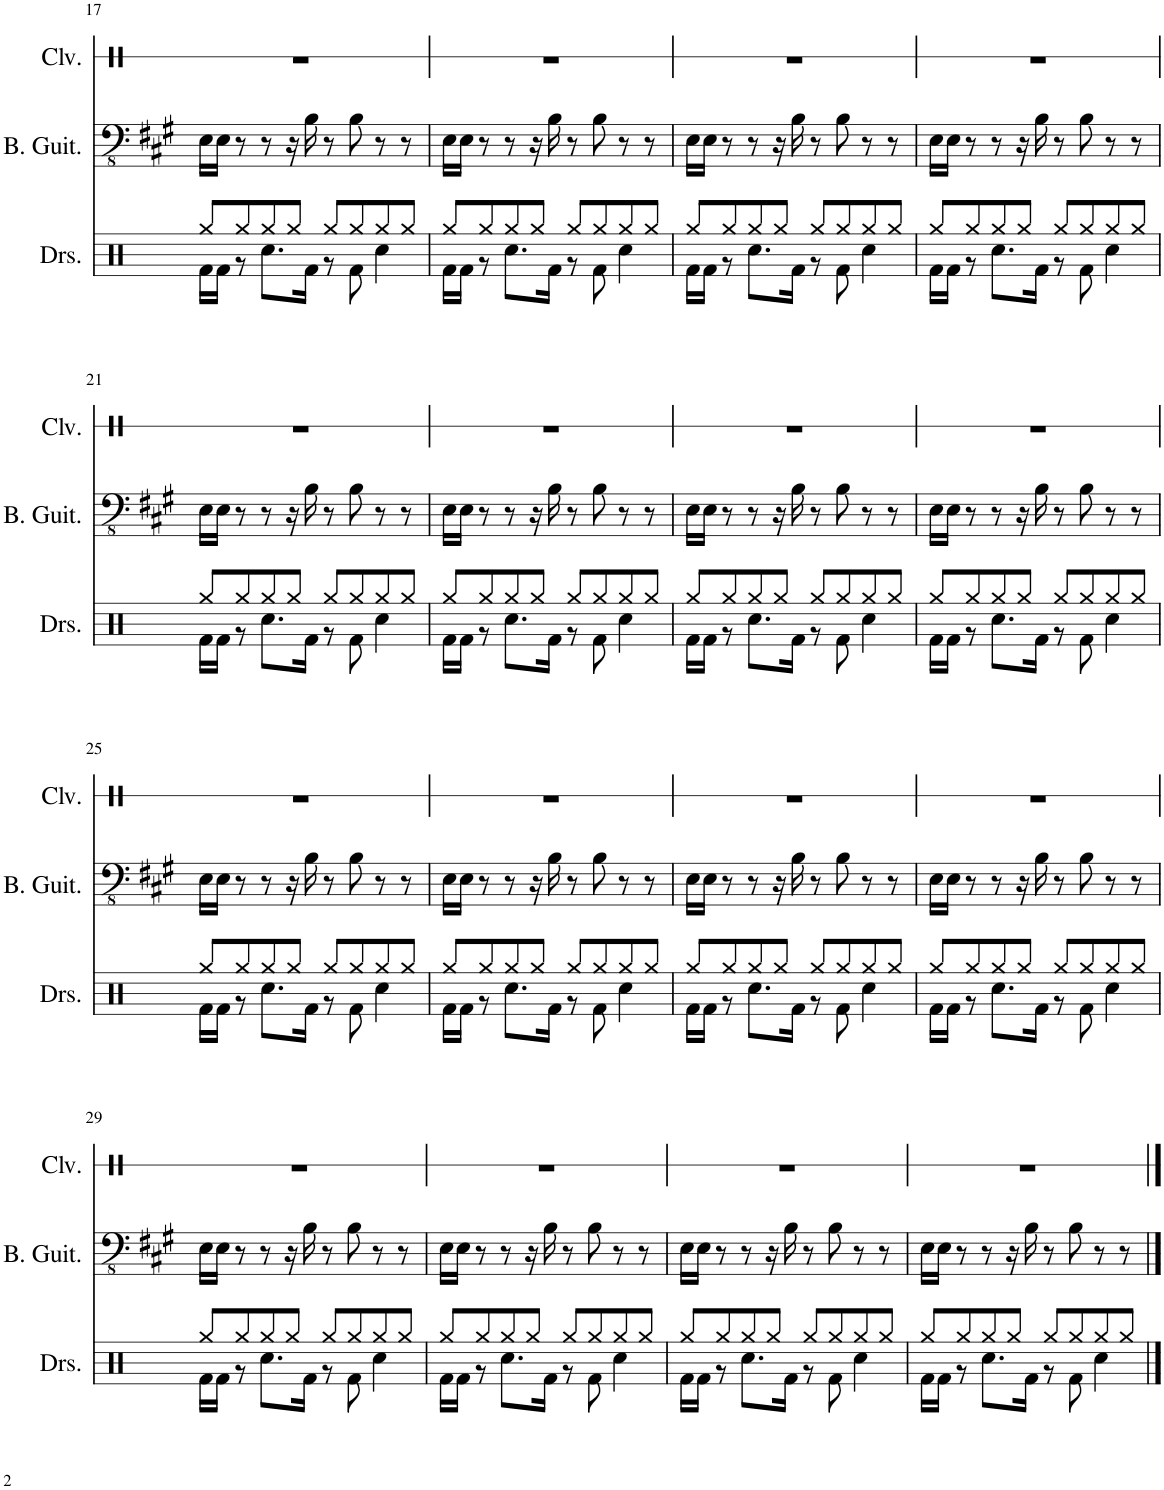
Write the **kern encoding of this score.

**kern	**kern	**kern
*part3	*part2	*part1
*staff3	*staff2	*staff1
*I"Drumset	*I"Bass Guitar	*I"Claves
*I'Drs.	*I'B. Guit.	*I'Clv.
!!LO:PB:g=z
*clefX	*clefFv4	*clefX
*k[]	*k[f#c#g#]	*k[]
*M4/4	*M4/4	*M4/4
=17	=17	=17
*^	*	*
8Rgg/L	16Rf\LL	16EE\LL	1r
.	16Rf\JJ	16EE\JJ	.
8Rgg/	8r	8r	.
8Rgg/	8.Rcc\L	8r	.
8Rgg/J	.	16r	.
.	16Rf\Jk	16BB\	.
8Rgg/L	8r	8r	.
8Rgg/	8Rf\	8BB\	.
8Rgg/	4Rcc\	8r	.
8Rgg/J	.	8r	.
=18	=18	=18	=18
8Rgg/L	16Rf\LL	16EE\LL	1r
.	16Rf\JJ	16EE\JJ	.
8Rgg/	8r	8r	.
8Rgg/	8.Rcc\L	8r	.
8Rgg/J	.	16r	.
.	16Rf\Jk	16BB\	.
8Rgg/L	8r	8r	.
8Rgg/	8Rf\	8BB\	.
8Rgg/	4Rcc\	8r	.
8Rgg/J	.	8r	.
=19	=19	=19	=19
8Rgg/L	16Rf\LL	16EE\LL	1r
.	16Rf\JJ	16EE\JJ	.
8Rgg/	8r	8r	.
8Rgg/	8.Rcc\L	8r	.
8Rgg/J	.	16r	.
.	16Rf\Jk	16BB\	.
8Rgg/L	8r	8r	.
8Rgg/	8Rf\	8BB\	.
8Rgg/	4Rcc\	8r	.
8Rgg/J	.	8r	.
=20	=20	=20	=20
8Rgg/L	16Rf\LL	16EE\LL	1r
.	16Rf\JJ	16EE\JJ	.
8Rgg/	8r	8r	.
8Rgg/	8.Rcc\L	8r	.
8Rgg/J	.	16r	.
.	16Rf\Jk	16BB\	.
8Rgg/L	8r	8r	.
8Rgg/	8Rf\	8BB\	.
8Rgg/	4Rcc\	8r	.
8Rgg/J	.	8r	.
!!LO:LB:g=z
=21	=21	=21	=21
8Rgg/L	16Rf\LL	16EE\LL	1r
.	16Rf\JJ	16EE\JJ	.
8Rgg/	8r	8r	.
8Rgg/	8.Rcc\L	8r	.
8Rgg/J	.	16r	.
.	16Rf\Jk	16BB\	.
8Rgg/L	8r	8r	.
8Rgg/	8Rf\	8BB\	.
8Rgg/	4Rcc\	8r	.
8Rgg/J	.	8r	.
=22	=22	=22	=22
8Rgg/L	16Rf\LL	16EE\LL	1r
.	16Rf\JJ	16EE\JJ	.
8Rgg/	8r	8r	.
8Rgg/	8.Rcc\L	8r	.
8Rgg/J	.	16r	.
.	16Rf\Jk	16BB\	.
8Rgg/L	8r	8r	.
8Rgg/	8Rf\	8BB\	.
8Rgg/	4Rcc\	8r	.
8Rgg/J	.	8r	.
=23	=23	=23	=23
8Rgg/L	16Rf\LL	16EE\LL	1r
.	16Rf\JJ	16EE\JJ	.
8Rgg/	8r	8r	.
8Rgg/	8.Rcc\L	8r	.
8Rgg/J	.	16r	.
.	16Rf\Jk	16BB\	.
8Rgg/L	8r	8r	.
8Rgg/	8Rf\	8BB\	.
8Rgg/	4Rcc\	8r	.
8Rgg/J	.	8r	.
=24	=24	=24	=24
8Rgg/L	16Rf\LL	16EE\LL	1r
.	16Rf\JJ	16EE\JJ	.
8Rgg/	8r	8r	.
8Rgg/	8.Rcc\L	8r	.
8Rgg/J	.	16r	.
.	16Rf\Jk	16BB\	.
8Rgg/L	8r	8r	.
8Rgg/	8Rf\	8BB\	.
8Rgg/	4Rcc\	8r	.
8Rgg/J	.	8r	.
!!LO:LB:g=z
=25	=25	=25	=25
8Rgg/L	16Rf\LL	16EE\LL	1r
.	16Rf\JJ	16EE\JJ	.
8Rgg/	8r	8r	.
8Rgg/	8.Rcc\L	8r	.
8Rgg/J	.	16r	.
.	16Rf\Jk	16BB\	.
8Rgg/L	8r	8r	.
8Rgg/	8Rf\	8BB\	.
8Rgg/	4Rcc\	8r	.
8Rgg/J	.	8r	.
=26	=26	=26	=26
8Rgg/L	16Rf\LL	16EE\LL	1r
.	16Rf\JJ	16EE\JJ	.
8Rgg/	8r	8r	.
8Rgg/	8.Rcc\L	8r	.
8Rgg/J	.	16r	.
.	16Rf\Jk	16BB\	.
8Rgg/L	8r	8r	.
8Rgg/	8Rf\	8BB\	.
8Rgg/	4Rcc\	8r	.
8Rgg/J	.	8r	.
=27	=27	=27	=27
8Rgg/L	16Rf\LL	16EE\LL	1r
.	16Rf\JJ	16EE\JJ	.
8Rgg/	8r	8r	.
8Rgg/	8.Rcc\L	8r	.
8Rgg/J	.	16r	.
.	16Rf\Jk	16BB\	.
8Rgg/L	8r	8r	.
8Rgg/	8Rf\	8BB\	.
8Rgg/	4Rcc\	8r	.
8Rgg/J	.	8r	.
=28	=28	=28	=28
8Rgg/L	16Rf\LL	16EE\LL	1r
.	16Rf\JJ	16EE\JJ	.
8Rgg/	8r	8r	.
8Rgg/	8.Rcc\L	8r	.
8Rgg/J	.	16r	.
.	16Rf\Jk	16BB\	.
8Rgg/L	8r	8r	.
8Rgg/	8Rf\	8BB\	.
8Rgg/	4Rcc\	8r	.
8Rgg/J	.	8r	.
!!LO:LB:g=z
=29	=29	=29	=29
8Rgg/L	16Rf\LL	16EE\LL	1r
.	16Rf\JJ	16EE\JJ	.
8Rgg/	8r	8r	.
8Rgg/	8.Rcc\L	8r	.
8Rgg/J	.	16r	.
.	16Rf\Jk	16BB\	.
8Rgg/L	8r	8r	.
8Rgg/	8Rf\	8BB\	.
8Rgg/	4Rcc\	8r	.
8Rgg/J	.	8r	.
=30	=30	=30	=30
8Rgg/L	16Rf\LL	16EE\LL	1r
.	16Rf\JJ	16EE\JJ	.
8Rgg/	8r	8r	.
8Rgg/	8.Rcc\L	8r	.
8Rgg/J	.	16r	.
.	16Rf\Jk	16BB\	.
8Rgg/L	8r	8r	.
8Rgg/	8Rf\	8BB\	.
8Rgg/	4Rcc\	8r	.
8Rgg/J	.	8r	.
=31	=31	=31	=31
8Rgg/L	16Rf\LL	16EE\LL	1r
.	16Rf\JJ	16EE\JJ	.
8Rgg/	8r	8r	.
8Rgg/	8.Rcc\L	8r	.
8Rgg/J	.	16r	.
.	16Rf\Jk	16BB\	.
8Rgg/L	8r	8r	.
8Rgg/	8Rf\	8BB\	.
8Rgg/	4Rcc\	8r	.
8Rgg/J	.	8r	.
=32	=32	=32	=32
8Rgg/L	16Rf\LL	16EE\LL	1r
.	16Rf\JJ	16EE\JJ	.
8Rgg/	8r	8r	.
8Rgg/	8.Rcc\L	8r	.
8Rgg/J	.	16r	.
.	16Rf\Jk	16BB\	.
8Rgg/L	8r	8r	.
8Rgg/	8Rf\	8BB\	.
8Rgg/	4Rcc\	8r	.
8Rgg/J	.	8r	.
*v	*v	*	*
==	==	==
*-	*-	*-
